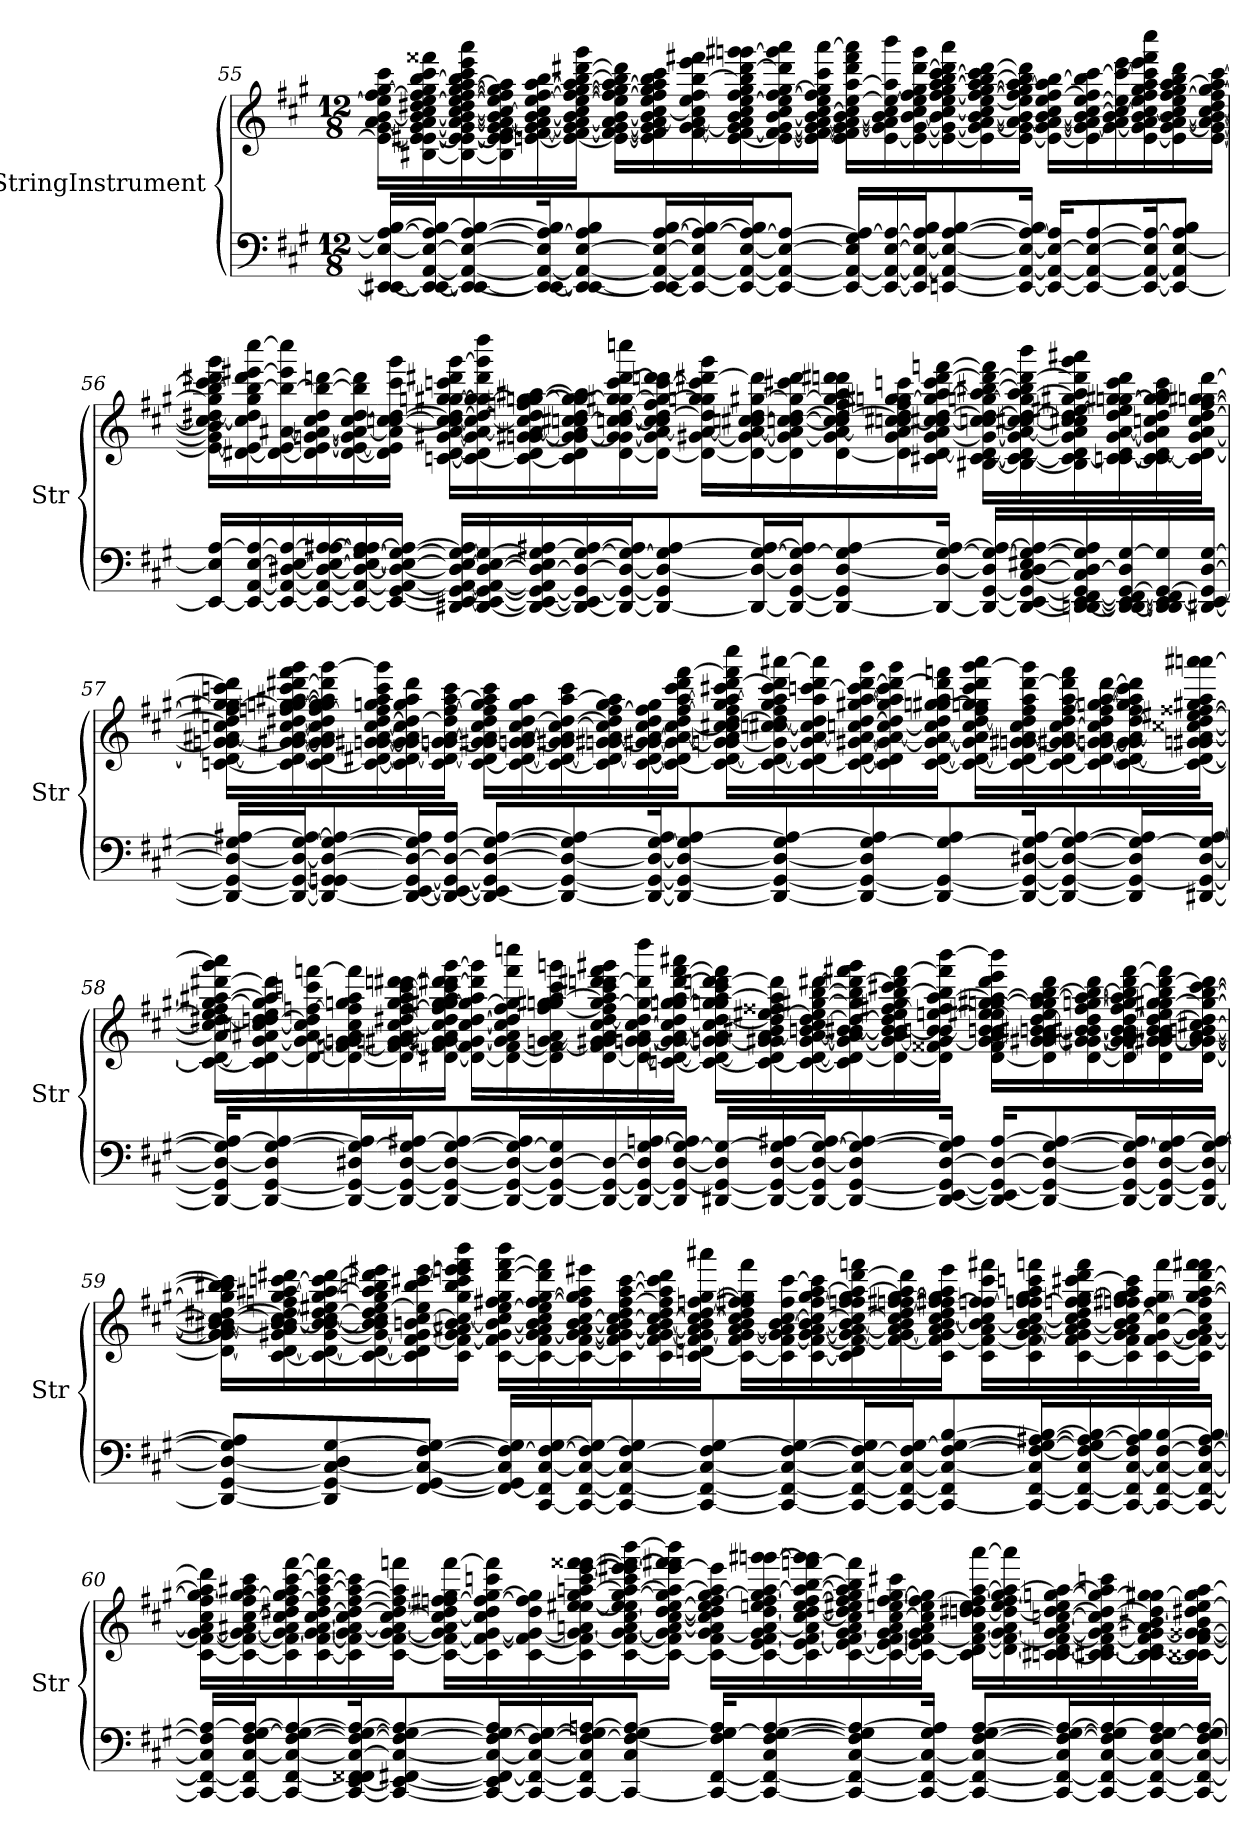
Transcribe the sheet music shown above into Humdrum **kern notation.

**kern	**kern
*part2	*part1
*staff2	*staff1
*I"StringInstrument	*I"StringInstrument
*I'Str	*I'Str
!!LO:LB:g=z
*clefF4	*clefG2
*k[f#c#g#]	*k[f#c#g#]
*M12/8	*M12/8
=55	=55
16EE/_ [16EE#X/ 16E/_ 16A/_ [16B/LL	16e\_ 16g#\ [16a\ [16b\ 16ee\] [16ff#\ [16gg#\ 16ccc#\LL
16EE/_ 16EE#/_ [16AA/ 16E/_ 16A/] 16B/_J	[16B#X\ 16e\_ [16e#X\ [16g#\ 16a\] 16b\_ 16cc#\ 16dd#X\ [16ee\ 16ff#\] 16gg#\] [16bb\ 16ccc#\ 16fff##X\
8EE/_ 8EE#/_ 8AA/_ 8E/_ [8A/ 8B/_	16B#\_ 16e\_ 16e#\_ 16g#\] [16a\ 16b\_ [16cc#\ 16dd#\ 16ee\_ [16ff#\ [16gg#\ [16aa\ 16bb\] 16ccc#\ 16eee\ 16aaa\
.	16B#\] 16e\] 16e#\] 16f#\ [16g#\ 16a\_ 16b\] 16cc#\_ 16ee\] 16ff#\] 16gg#\] 16aa\]
16EE/_ 16EE#/_ 16AA/_ 16E/] 16A/_ 16B/]K	[16en\ [16f#\ 16g#\_ 16a\] [16b\ 16cc#\] [16ee\ [16ff#\ [16aa\ 16bb\
8EE/_ 8EE#/_ 8AA/_ [8E/ 8A/] 8B/	16e\_ 16f#\_ 16g#\] [16a\ 16b\] 16cc#\ 16ee\_ 16ff#\_ [16gg#\ 16aa\] [16bb\ [16ddd#X\ 16ggg#\JJ
.	16e\_ 16f#\_ [16g#\ 16a\] [16b\ 16ee\] 16ff#\_ 16gg#\] [16aa\ 16bb\] 16ddd#\]LL
16EE/_ 16EE#/] 16AA/_ 16E/_ [16A/ [16B/L	16e\] 16f#\] 16g#\] [16a\ 16b\] [16cc#\ 16ee\ 16ff#\] 16gg#\ 16aa\] 16bb\ 16ccc#\
16EE/_ 16AA/_ 16E/] 16A/_ 16B/_	[16f#\ [16g#\ 16a\_ 16cc#\] [16ee\ 16ff#\ [16bb\ 16eee\ 16fff#X\
16EE/_ 16AA/_ [16E/ 16A/_ 16B/]J	[16e\ 16f#\_ 16g#\] 16a\] 16b\ 16cc#\ 16ee\_ 16ff#\ 16gg#\ 16bb\] [16ddd#\ 16gggn\ [16ggg#X\
8EE/_ 8AA/_ 8E/_ 8A/_J	16e\_ 16f#\_ [16g#\ [16b\ 16cc#\ 16ee\] [16ff#\ [16gg#\ 16ddd#\] 16ggg#\] 16aaa\
.	16e\] 16f#\_ 16g#\_ [16a\ 16b\] [16cc#\ 16ee\ 16ff#\] 16gg#\] 16ccc#\ [16aaa\JJ
16EE/_ 16AA/_ 16E/] 16G#/ 16A/_LL	16e\ 16f#\] 16g#\_ 16a\_ [16b\ 16cc#\] [16ee\ [16aa\ 16ddd#\ 16fff#\ 16aaa\]LL
16EE/_ 16AA/_ [16E/ 16A/_	[16e\ 16g#\] 16a\] 16b\] 16cc#\ 16ee\_ 16aa\] 16bbb\
16EE/] 16AA/_ 16E/_ 16A/] 16B/J	16e\_ [16g#\ [16b\ 16cc#\ 16ee\] 16ff#\ 16gg#\ [16ddd#\ 16ggg#\
[8EEn/ 8AA/_ 8E/_ [8A/ [8B/	16e\_ 16g#\_ 16b\] [16cc#\ 16ee\ [16ff#\ 16gg#\ [16aa\ 16bb\ [16ccc#\ 16ddd#\] 16aaa\
.	16e\] 16g#\_ [16a\ [16b\ 16cc#\] [16ee\ 16ff#\_ [16gg#\ 16aa\] [16bb\ 16ccc#\] [16ddd#\
16EE/_ 16AA/_ 16E/_ 16A/_ 16B/]Jk	[16e\ 16g#\] 16a\_ 16b\] 16ee\] 16ff#\] 16gg#\] [16aa\ 16bb\] 16ddd#\]JJ
16EE/_ 16AA/_ 16E/_ 16A/]KL	16e\_ [16g#\ 16a\_ [16b\ 16cc#\ 16ee\ [16ff#\ 16aa\] [16bb\LL
8EE/_ 8AA/_ 8E/_ [8A/	16e\] 16g#\_ 16a\] 16b\] [16cc#\ [16ee\ 16ff#\] 16bb\] [16ccc#\
.	16g#\_ 16a\ 16b\ 16cc#\_ 16ee\] 16ccc#\_ 16eee\
16EE/_ 16AA/_ 16E/] 16A/_K	[16e\ 16g#\] 16a\ 16b\ 16cc#\_ 16ee\ 16ff#\ 16gg#\ 16aa\ 16ccc#\] 16eee\ 16fff#\ 16cccc#\
8EE/_ 8AA/] [8E/ 8A/] 8B/J	16e\] [16g#\ [16a\ [16b\ 16cc#\] 16ee\ [16ff#\ 16gg#\ [16aa\ 16bb\ 16ddd#\
.	[16e\ 16g#\_ 16a\] 16b\_ [16cc#\ 16dd#\ 16ff#\] [16gg#\ 16aa\] [16ccc#\JJ
!!LO:LB:g=z
=56	=56
16EE/_ 16E/] [16A/LL	16e\_ 16g#\] 16b\] 16cc#\_ [16dd#X\ 16gg#\] [16bb\ 16ccc#\] 16ddd#X\ 16ggg#\LL
16EE/_ [16AA/ [16E/ 16A/_	[16d#X\ 16e\] 16cc#\] 16dd#\] 16gg#\ 16bb\_ 16ddd#\ [16eee#X\ [16cccc#\
16EE/_ 16AA/_ [16D#X/ 16E/_ 16A/_	16d#\_ 16e\ [16a#X\ 16bb\_ 16eee#\] 16cccc#\]
16EE/_ 16AA/_ 16D#/_ 16E/_ 16A/_ [16A#X/	16d#\] [16e\ [16gn\ 16a#\_ 16cc#\ 16dd#\ 16bb\_ [16dddn\
16EE/_ 16AA/_ 16D#/_ 16E/_ [16G#/ 16A/_ 16A#/]	[16d#\ 16e\_ 16g\] 16a#\_ [16cc#\ 16dd#\ 16bb\] 16ddd\]
16EE/_ [16GG#/ 16AA/_ 16D#/_ 16E/_ 16G#/_ 16A/_JJ	16d#\] 16e\] 16a#\] [16ccn\ 16cc#\_ [16dd#\ 16ccc#\ 16ggg#\JJ
16DD#X/ 16EE/_ 16GG#/_ 16AA/_ 16D#/] 16E/_ 16G#/_ 16A/]LL	[16cn\ [16d#\ [16g#X\ [16a#\ 16cc\] 16cc#\_ 16dd#\_ [16ggn\ [16gg#X\ 16cccn\ 16ddd#X\ [16ggg#\LL
[16DD#/ 16EE/_ 16GG#/_ 16AA/_ [16D#/ 16E/_ 16G#/_	16c\_ 16d#\] 16g#\] 16a#\_ 16cc#\_ 16dd#\_ 16gg\] 16gg#\_ 16ddd#\ 16ggg#\] 16dddd\
16DD#/_ 16EE/_ 16GG#/_ 16AA/] 16D#/_ 16E/] 16G#/] [16A#X/	16c\_ 16d#\ [16gn\ [16g#X\ 16a#\_ 16cc#\] 16dd#\] 16ffn\ [16ggn\ 16gg#\_ [16aa#X\
16DD#/_ 16EE/] 16GG#/_ 16D#/_ [16G#/ 16A#/_	16c\] 16d#\ 16g\_ 16g#\_ 16a#\] 16ccn\ [16cc#X\ 16dd#\ 16gg\_ 16gg#\] 16aa#\]
16DD#/_ 16GG#/_ 16D#/_ 16G#/_ 16A#/]J	[16d#\ 16g\] 16g#\_ [16ccn\ 16cc#\_ [16dd#\ 16gg\] [16gg#X\ 16ccc\ [16ddd#\ 16ccccn\
8DD#/_ 8GG#/] 8D#/_ 8G#/] [8A#/	16d#\_ 16g#\] [16a#\ 16cc\] 16cc#\] 16dd#\_ 16ff\ 16gg#\_ [16ccc\ 16dddn\ 16ddd#\]JJ
.	16d#\_ [16g#X\ 16a#\_ 16dd#\] 16ggn\ 16gg#\] 16ccc\] [16ddd#X\ 16ggg#\LL
16DD#/_ 16D#/_ [16G#/ 16A#/_L	16d#\_ 16g#\_ 16a#\_ 16ccn\ [16cc#X\ 16dd#\ [16gg#X\ 16ddd#\]
16DD#/_ [16GG#/ 16D#/] 16G#/_ 16A#/]J	16d#\] 16g#\_ 16a#\] [16ccn\ 16cc#\_ [16dd#\ 16gg#\_ 16ccc#X\ 16ddd#\
8DD#/_ 8GG#/] [8D#/ 8G#/] [8A#/	[16d#\ 16g#\] [16a#\ 16cc\] 16cc#\] 16dd#\_ [16ff\ 16gg#\] 16aa#\ 16dddn\ 16ddd#X\
.	16d#\] 16g#\ 16a#\] [16ccn\ 16cc#X\ 16dd#\] 16ff\] 16ggn\ [16gg#X\ 16cccn\
16DD#/_ 16D#/_ [16G#/ 16A#/_Jk	16c#X\ [16d#\ [16g#\ 16a#\ 16cc\] [16cc#X\ [16dd#\ 16gg#\] [16aa#\ 16ccc\ [16ddd#\ [16fffn\JJ
16DD#/_ [16GG#/ 16D#/] 16G#/_ 16A#/_LL	[16B#X\ [16c#\ 16d#\_ 16g#\_ [16ccn\ 16cc#\] 16dd#\_ [16ggn\ 16aa#\] [16bb#X\ 16ddd#\_ 16fff\]LL
16DD#/_ [16EE/ 16GG#/_ [16C#/ [16D#/ 16E#X/ 16G#/_ 16A#/_	16B#\_ 16c#\_ 16d#\_ 16g#\_ [16a#\ 16cc\_ 16cc#X\ 16dd#\_ 16gg\] [16aa#\ 16bb#\] 16ddd#\_ 16bbb\
[16DDn/ 16DD#/_ 16EE/_ [16FF#/ 16GG#/] 16C#/] 16D#/_ 16G#/] 16A#/]	16B#\] 16c#\_ 16d#\] 16g#\] 16a#\] 16cc\] 16cc#X\ 16dd#\] [16ee#X\ 16gg#X\ 16aa#\] 16ddd#\] 16ggg#\ 16aaa#X\
16DD/_ 16DD#/_ 16EE/_ 16FF#/_ [16GG#/ 16D#/] [16G#/	[16cn\ 16c#\_ 16d#\ [16g#\ [16a#\ 16dd#\ 16ee#\] [16ggn\ [16gg#X\ 16ccc\ 16ddd#\
16DD/] 16DD#/] 16EE/_ 16FF#/] 16GG#/_ 16G#/]	16c\_ 16c#\] [16d#\ 16g#\] 16a#\] 16ccn\ 16dd#\ 16gg\] 16gg#\] 16aa#\ 16ccc\
[16DD#X/ 16EE/] 16GG#/_ [16D#/ [16G#/JJ	16c\] 16d#\_ [16g#\ 16a#\ 16cc\ [16dd#\ [16ff\ [16ggn\ 16gg#X\ [16ddd#\JJ
!!LO:LB:g=z
=57	=57
16DD#/_ 16GG#/_ 16D#/_ 16G#/] [16A#X/LL	[16cn\ 16d#\_ [16gn\ 16g#\] [16a#X\ 16ccn\ 16dd#\] 16ff\] 16gg\] [16gg#X\ 16cccn\ 16ddd#\]LL
16DD#/_ 16GG#/_ 16D#/_ [16G#/ 16A#/_J	16c\] 16d#\_ 16g\_ [16g#X\ 16a#\_ [16cc\ [16dd#X\ 16ffn\ [16ggn\ 16gg#\_ [16aa#X\ 16ccc\ [16ddd#X\ 16fff#\ 16ggg#\
8DD#/_ 8GGn/ 8GG#/_ 8D#/_ 8G#/_ 8A#/_	[16c\ 16d#\] 16g\] 16g#\] 16a#\] 16cc\] 16dd#\] [16ff\ 16gg\] 16gg#\] 16aa#\] 16ddd#\] [16ggg#\
.	16c\_ [16d#X\ [16gn\ [16g#X\ [16a#\ [16cc\ [16dd#\ 16ff\] 16ggn\ 16aa#\ 16ccc\ 16ggg#\]
16DD#/_ [16EE/ 16GG#/_ 16D#/_ 16G#/] 16A#/]L	16c\] 16d#\_ 16g\] 16g#\_ 16a#\] 16cc\] 16dd#\_ 16gg\ 16aa#\ 16ddd#\
16DD#/_ 16EE/_ 16GG#/_ 16D#/_ [16A#/JJ	16c\ 16d#\_ [16gn\ 16g#\] [16a#\ 16dd#\] [16ff\ [16aa#\ 16ccc\JJ
8DD#/_ 8EE/] 8GG#/_ 8D#/_ [8G#/ 8A#/_L	[16c\ 16d#\] 16g\] [16g#X\ 16a#\] 16cc\ 16dd#\ 16ff\] 16gg\ 16aa#\] 16ccc\LL
.	16c\_ [16d#\ [16gn\ 16g#\] [16a#\ 16cc\ [16dd#\ 16gg\ 16aa#\
8DD#/_ 8GG#/_ 8D#/_ 8G#/] 8A#/_	16c\_ 16d#\_ 16g\] 16g#X\ 16a#\] [16cc\ 16dd#\_ [16aa#\ 16ccc\
.	16c\] 16d#\_ [16gn\ 16g#X\ [16a#\ 16cc\] 16dd#\] [16ff\ 16gg\ 16aa#\]
16DD#/_ 16GG#/_ 16D#/_ [16G#/ 16A#/]K	[16c\ 16d#\_ 16g\] [16g#X\ 16a#\_ 16cc\ 16dd#\ 16ff\] 16gg\
8DD#/_ 8GG#/_ 8D#/_ 8G#/] [8A#/	16c\_ 16d#\] 16g#\_ 16a#\_ [16cc\ 16dd#\ [16ff\ [16aa#\ 16ccc\ 16ddd#\ [16fff#\JJ
.	16c\_ [16d#\ 16gn\ 16g#\_ 16a#\] 16cc\] 16cc#X\ [16dd#\ 16ff\] 16gg\ 16aa#\_ 16ccc#X\ [16ddd#\ 16fff#\] 16cccc#\LL
8DD#/_ 8GG#/_ 8D#/_ 8G#/ 8A#/_	16c\_ 16d#\_ 16g#\_ 16ccn\ [16cc#X\ 16dd#\_ 16ff\ 16gg\ 16aa#\] 16ccc#\ 16ddd#\] [16aaa#X\
.	16c\_ 16d#\] 16g#\] [16a#\ 16cc#\] 16dd#\] 16aa#\ [16cccn\ 16ddd#\ 16aaa#\]
8DD#/_ 8GG#/_ 8D#/] [8G#/ 8A#/]	16c\_ [16d#\ [16g#X\ 16a#\_ 16ccn\ [16dd#\ [16gg#X\ [16aa#\ 16ccc\] [16ddd#\ 16ggg#\
.	16c\] 16d#\] 16g#\_ 16a#\_ [16cc\ 16dd#\] 16gg#\] 16aa#\] 16ccc\ 16ddd#\_ 16ggg#\
8DD#/_ 8GG#/_ 8G#/_ 8A#/	[16c\ [16d#\ 16g#\_ 16a#\_ 16cc\] 16dd#\ 16ggn\ [16gg#X\ 16aa#\ 16ddd#\] 16fffn\JJ
.	16c\_ 16d#\_ 16g#\] 16a#\] 16cc\ [16dd#\ 16ff\ 16ggn\ 16gg#\] 16ccc\ 16ddd#\ [16ggg#\ 16aaa#\LL
16DD#/_ 16GG#/_ [16D#X/ 16G#/] [16A#/K	16c\_ 16d#\] [16gn\ 16g#X\ [16a#\ 16cc\ 16dd#\] 16ff\ 16aa#\ [16ddd#\ 16ggg#\]
8DD#/_ 8GG#/_ 8D#/_ [8G#/ 8A#/_	16c\_ 16d#\ 16g\] [16g#X\ 16a#\_ [16cc\ 16dd#\ [16ff\ 16aa#\ 16ddd#\] 16fff\
.	16c\] [16d#\ [16gn\ 16g#\_ 16a#\] 16cc\] 16dd#\ 16ff\] [16ggn\ [16aa#\ [16ddd#\
16DD#/] 16GG#/_ 16D#/] 16G#/_ 16A#/]L	[16c\ 16d#\_ 16g\] 16g#\] [16a#\ [16dd#\ 16ff\ 16gg\] 16aa#\] 16ccc\ 16ddd#\]
[16DD#X/ 16GG#/_ [16D#/ 16G#/_ [16A#/JJ	16c\_ 16d#\_ 16gn\ 16g#X\ 16a#\_ [16cc##X\ 16dd#\] [16ee#X\ [16ff##X\ 16gg#X\ 16aa#\ 16aaan\ [16aaa#X\JJ
!!LO:LB:g=z
=58	=58
16DD#/_ 16GG#/] 16D#/_ 16G#/] 16A#/_KL	16c\_ 16d#\_ 16a#\] 16cc##\] [16dd#X\ 16ee#\_ 16ff##\] [16gg#\ [16aa#X\ [16ddd#X\ 16ggg#\ 16aaa#\]LL
8DD#/_ [8GG#/ 8D#/] [8G#/ 8A#/_	16c\] 16d#\_ [16g#\ 16a#X\ [16ccn\ 16ddn\ 16dd#\_ 16ee#\] 16gg#\] 16aa#\] 16ddd#\]
.	16d#\_ 16g#\_ [16a#\ 16cc\] 16dd#\] [16ffn\ 16cccn\ [16fffn\
16DD#/_ 16GG#/_ 16D#X/ 16G#/_ 16A#/]L	16d#\_ [16fn\ 16gn\ 16g#\] 16a#\] 16cc\ 16ff\] 16ggn\ 16aa#\ 16fff\]
16DD#/_ 16GG#/_ [16D#/ 16G#/] [16A#X/J	16d#\] 16f\_ [16gn\ 16g#X\ [16a#\ [16cc\ [16dd#X\ [16ff\ 16gg\ 16aa#\ [16ccc\ [16dddn\ 16ddd#X\
8DD#/_ 8GG#/_ 8D#/_ [8G#/ 8A#/_	[16d#X\ 16f\] 16g\] [16g#X\ 16a#\] 16cc\] 16dd#\] 16ff\] 16gg\ [16gg#X\ 16aa#\ 16ccc\] 16ddd\] [16ddd#X\ [16ggg#\JJ
.	16d#\_ 16f\ 16g#\_ [16cc\ [16dd#\ 16gg#\_ 16aa#\ 16ddd#\] 16ggg#\]LL
16DD#/_ 16GG#/_ 16D#/_ 16G#/_ 16A#/]L	16d#\_ [16f\ 16g#\] 16a#\ 16cc\] 16dd#\] 16ff\ 16gg#\] 16fff\ 16ccccn\
16DD#/_ 16GG#/_ 16D#/_ 16G#/]	16d#\] 16f\_ [16gn\ [16a#\ [16ff\ 16ggn\ 16gg#X\ [16aa#\ 16ccc\ 16gggn\
16DD#/_ 16GG#/_ 16D#/_	[16d#\ 16f\] 16g\] [16g#X\ 16a#\] 16cc\ [16dd#\ 16ff\] [16gg#\ 16aa#\] 16ccc\ 16dddn\ [16ddd#X\ 16fff\ 16ggg#X\
16DD#/_ 16GG#/_ 16D#/] [16G#/ [16An/	16d#\_ [16gn\ 16g#\_ 16a#\ [16cc\ 16dd#\] 16gg#\_ 16ddd#\] 16dddd\
16DD#/] 16GG#/_ [16D#/ 16G#/_ 16A/]JJ	[16cn\ 16d#\_ 16g\] 16g#\_ [16a#\ 16cc\_ 16dd#\ 16ggn\ 16gg#\_ 16aa#\ [16ddd#\ [16fff\ 16aaa#X\JJ
[16DD#X/ 16GG#/_ 16D#/] 16G#/_LL	16c\_ 16d#\_ [16gn\ 16g#\] 16a#\] 16cc\] [16dd#\ 16ggn\ 16gg#\] [16aa#\ 16ccc\ [16dddn\ 16ddd#\] 16fff\]LL
16DD#/_ 16GG#/_ [16D#/ 16G#/] [16A#X/	16c\_ 16d#\] 16g\] 16g#X\ [16a#\ 16b#X\ 16dd#\] [16ee#X\ 16ff##X\ 16aa#\] 16ddd\]
16DD#/_ 16GG#/] 16D#/_ [16G#/ 16A#/_J	16c\_ [16d#\ [16g#\ 16a#\_ [16bn\ 16cc\ [16dd#\ 16ee#\] [16gg#X\ [16bb\ [16ddd#X\
8DD#/_ [8GG#/ 8D#/] 8G#/_ 8A#/_	16c\] 16d#\_ 16g#\_ 16a#\] 16b\_ [16b#X\ 16dd#\_ 16gg#\] 16bb\] 16ddd#\_ 16fff#X\ 16ggg#\
.	16d#\_ 16g#\_ 16a#\ 16b\] 16b#\_ 16dd#\] 16ee#\ [16ff#X\ 16gg#\ [16bb\ 16ccc#X\ 16ddd#\] [16fff#\
16DD#/_ [16EE/ 16GG#/_ [16D#/ 16G#/] 16A#/]Jk	16d#\] 16f##X\ 16g#\_ 16bn\ 16b#\_ [16een\ 16ff#\] [16aa#\ 16bb\] 16fff#\] [16bbb\JJ
16DD#/_ 16EE/] 16GG#/_ 16D#/_ [16A#/KL	[16d#\ 16f##\ 16g#\] [16a#\ 16bn\ 16b#\] 16ee\] [16ee#X\ [16ggn\ [16gg#X\ 16aa#\_ 16ddd#\ 16eee\ 16bbb\]LL
8DD#/_ 8GG#/_ 8D#/_ [8G#/ 8A#/_	16d#\] [16gn\ 16g#X\ 16a#\] [16bn\ 16b#X\ [16dd#\ 16ee#\] 16gg\] 16gg#\] 16aa#\_ [16bb\ 16ddd#\
.	[16d#\ 16g\_ [16g#X\ 16b\_ [16b#X\ 16dd#\] [16ff#\ [16ggn\ 16aa#\_ 16bb\_ 16ddd#\
16DD#/_ 16GG#/_ 16D#/] 16G#/_ 16A#/]L	16d#\] 16g\] 16g#\] 16a#\ 16b\_ 16b#\_ [16dd#\ 16ff#\] 16gg\] 16aa#\] 16bb\_ 16ddd#\ [16fff#\
16DD#/_ 16GG#/_ [16D#/ 16G#/] [16A#/	16d#\ [16gn\ [16g#X\ 16a#\ 16b\] 16b#\] 16dd#\_ 16ee#\ 16gg\ [16gg#X\ 16bb\] [16ddd#\ 16fff#\]
16DD#/_ 16GG#/] 16D#/_ [16G#/ 16A#/_JJ	[16d#\ 16g\_ 16g#\_ [16a#\ [16bn\ [16cc#X\ 16dd#\] 16gg#\_ [16bb\ [16ccc#\ 16ddd#\]JJ
!!LO:LB:g=z
=59	=59
8DD#/_ [8GG#/ 8D#/_ 8G#/] 8A#/]L	16d#\_ 16g\] 16g#\] 16a#\_ 16b\_ [16b#X\ 16cc#\_ [16dd#X\ 16gg#\] 16bb\] 16bb#X\ 16ccc#\]LL
.	[16c#\ 16d#\_ 16g#X\ 16a#\] 16b\_ 16b#\_ 16cc#\_ 16dd#\] 16ffn\ 16gg#\ [16aa#X\ [16cccn\ 16ddd#X\
8DD#/] 8GG#/_ [8C#/ 8D#/] [8G#/	16c#\_ 16d#\_ [16g#\ 16b\_ 16b#\_ 16cc#\_ [16dd#\ 16ee#X\ [16gg#\ 16aa#\_ 16ccc\] [16ddd#\
.	16c#\_ 16d#\_ 16g#\_ 16b\] 16b#\] 16cc#\] 16dd#\] [16ee#\ 16gg#\] 16aa#\] 16bbn\ 16ddd#\] 16eee#X\
[8FF#/ 8GG#/_ 8C#/_ [8F#/ 8G#/_J	16c#\] 16d#\] [16f#\ 16g#\] [16bn\ [16cc#\ 16ee#\] 16bb\ [16ccc#X\ [16eee#\
.	16c#\ 16f#\_ 16g#\ 16a#X\ 16b\_ 16cc#\_ 16gg#\ 16bb\ 16ccc#\] 16eeen\ 16eee#\] 16fff#\ 16bbb\JJ
16FF#/_ 16GG#/] 16C#/] 16F#/_ 16G#/]LL	[16c#\ 16f#\] [16g#\ 16b\_ 16cc#\] [16ee#\ 16ff#X\ 16gg#\ [16ddd#\ [16fff#\ 16bbb\LL
[16CC#/ 16FF#/] [16C#/ 16F#/_ [16G#/	16c#\_ 16f#\ 16g#\_ 16a#\ 16b\] 16cc#\ 16ee#\] [16ff#\ [16gg#\ 16ddd#\] 16fff#\]
16CC#/_ [16FF#/ 16C#/_ 16F#/] 16G#/_J	16c#\_ [16f#\ 16g#\_ 16a#\ [16b\ [16cc#\ 16ff#\] 16gg#\] 16aa#\ 16eee#X\
8CC#/_ 8FF#/_ 8C#/_ [8F#/ 8G#/]	16c#\] 16f#\_ 16g#\] [16a#\ 16b\] 16cc#\_ 16dd#\ [16ff#\ [16aa#\ [16ccc#\
.	16c#\ 16f#\_ [16g#\ 16a#\_ [16b\ 16cc#\_ 16dd#\ 16ff#\] 16aa#\] 16ccc#\] 16ddd#\
8CC#/_ 8FF#/_ 8C#/_ 8F#/] [8G#/	[16c#\ 16dn\ 16f#\] 16g#\_ 16a#\] 16b\] 16cc#\_ [16dd#\ [16ffn\ [16gg#\ 16aaa#X\JJ
.	16c#\_ 16f#\ 16g#\_ [16a#\ 16b\ 16cc#\] 16dd#\] 16ff\] 16ff#X\ 16gg#\] 16fff#\LL
8CC#/_ 8FF#/_ 8C#/_ [8F#/ 8G#/_	16c#\] [16f#\ 16g#\] 16a#\] [16b\ [16cc#\ 16ff#\ [16ccc#\
.	[16c#\ 16f#\_ [16g#\ [16a#\ 16b\_ 16cc#\_ [16ff#\ 16gg#\ [16aa#\ 16ccc#\]
16CC#/_ 16FF#/_ 16C#/_ 16F#/_ 16G#/]L	16c#\] 16d\ 16f#\_ 16g#\_ 16a#\_ 16b\_ 16cc#\_ 16ffn\ 16ff#\] 16gg#\ 16aa#\_ [16ddd#\ 16fffn\
16CC#/_ 16FF#/_ 16C#/_ 16F#/] [16G#/J	16f#\_ 16g#\_ 16a#\] 16b\] 16cc#\] [16dd#\ [16ffn\ 16ff#X\ [16gg#\ 16aa#\] 16ddd#\]
8CC#/_ 8FF#/] 8C#/_ [8F#/ 8G#/_ [8B/	16c#\ 16f#\_ 16g#\] 16a#\ [16b\ [16cc#\ 16dd#\] 16ff\] [16ff#X\ 16gg#\] 16aa#\ 16eee#\JJ
.	16c#\ 16f#\_ 16a#\ 16b\_ 16cc#\] 16ffn\ 16ff#\_ 16ccc#\ 16fff#X\LL
16CC#/_ [16FF#/ 16C#/] 16F#/_ 16G#/_ [16A#X/ 16B/_L	16c#\ 16f#\] [16g#\ [16a#\ 16b\_ [16cc#\ 16ffn\ 16ff#\_ 16gg#\ 16aa#\ 16cccn\ 16fffn\
16CC#/_ 16FF#/_ 16C#/ 16F#/_ 16G#/] 16A#/_ 16B/_	[16c#\ 16f#\ 16g#\_ 16a#\] 16b\_ 16cc#\] 16dd#\ 16ffn\ 16ff#\] [16gg#\ [16ccc#X\ 16ddd#\ 16fff\
16CC#/_ 16FF#/] [16C#/ 16F#/] 16A#/] 16B/]	16c#\] 16f#\ 16g#\] 16a#\ 16b\] [16cc#\ 16ffn\ 16ff#X\ 16gg#\] 16aa#\ 16ccc#\]
16CC#/_ [16FF#/ 16C#/_ [16F#/ [16B/	[16c#\ [16f#\ [16g#\ 16cc#\_ [16ff#\ 16gg#\ 16fff\
16CC#/_ 16FF#/_ 16C#/_ 16F#/_ [16A#/ 16B/]JJ	16c#\] 16f#\_ 16g#\] [16a#\ 16cc#\] 16ff#\] [16gg#\ [16aa#\ [16ddd#\ 16fff\ 16fff#X\JJ
!!LO:PB:g=z
=60	=60
16CC#/_ 16FF#/_ 16C#/] 16F#/] 16A#/_LL	[16c#\ 16f#\_ [16g#\ 16a#\] 16cc#\ [16ff#\ 16gg#\] 16aa#\] 16ddd#\]LL
16CC#/_ 16FF#/] [16C#/ 16F#/ [16G#/ 16A#/_J	16c#\_ 16f#\_ 16g#\_ [16a#X\ [16cc#\ 16ff#\] [16gg#\ 16aa#X\ 16ccc#\
8CC#/_ [8FF#/ 8C#/_ [8F#/ 8G#/_ 8A#/_	16c#\] 16f#\] 16g#\_ 16a#\] 16cc#\] 16dd#X\ [16ff#\ 16gg#\] 16aa#\ [16ccc#\ [16fff#\
.	[16c#\ [16f#\ 16g#\_ [16a#\ [16cc#\ [16dd#\ 16ff#\] [16aa#\ 16ccc#\_ 16fff#\]
16CC#/_ [16EE/ 16FF#/] 16FF##X/ 16C#/_ 16F#/_ 16G#/_ 16A#/_K	16c#\] 16f#\_ 16g#\] 16a#\_ 16cc#\] 16dd#\_ [16ff#\ 16aa#\_ 16ccc#\]
8CC#/_ 8EE/_ [8FF#X/ 8C#/_ 8F#/_ 8G#/] 8A#/_	[16c#\ 16f#\_ [16g#\ 16a#\_ [16cc#\ 16dd#\_ 16ff#\] 16aa#\] 16fffn\JJ
.	16c#\_ 16f#\_ 16g#\] 16a#\] 16cc#\_ 16dd#\] 16ffn\ [16ff#X\ 16gg#\ [16fff\LL
16CC#/_ 16EE/] 16FF#/_ 16C#/_ 16F#/_ [16G#/ 16A#/]L	16c#\] 16f#\_ [16g#\ 16cc#\] 16dd#\ 16ff#\_ [16gg#\ 16cccn\ 16fff\]
16CC#/_ 16FF#/_ 16C#/_ 16F#/_ 16G#/_	[16c#\ 16f#\_ 16g#\_ 16dd#\ 16ff#\] 16gg#\]
16CC#/_ 16FF#/] 16C#/] 16F#/_ 16G#/] [16An/J	16c#\] 16f#\_ 16g#\] [16an\ [16ee\ [16ee#X\ 16gg#\ [16aan\ [16ccc\ [16eee\ 16fff\ [16fff##X\
8CC#/_ 8C#/ 8F#/_ 8G#/ 8A/_J	[16c#\ 16f#\_ [16g#\ 16a\_ 16cc#\ 16ee\_ 16ee#\] [16gg#\ 16aa\_ 16ccc\] 16eee\] [16eee#X\ 16fff##\_ [16bbb\
.	16c#\_ 16f#\] 16g#\] 16a\_ [16cc#\ [16dd#\ 16ee\_ 16gg#\] 16aa\_ 16eee#\_ 16fff#X\ 16fff##\] 16bbb\]JJ
16CC#/_ [16FF#/ 16F#/] [16G#/ 16A/]KL	16c#\_ 16f#\ [16g#\ 16a\] 16cc#\] 16dd#\] 16ee\] [16ff#\ [16gg#\ 16aa\] 16eee#\]LL
8CC#/_ 8FF#/_ 8C#/ [8F#/ 8G#/_ [8A/	16c#\_ 16e\ [16f#\ 16g#\] [16a\ [16dd#\ 16een\ 16ff#\_ 16gg#\] [16aa\ [16gggn\ [16ggg#X\
.	16c#\] [16e\ 16f#\_ 16a\_ [16cc#\ 16dd#\_ 16ee\ 16ff#\_ 16aa\_ [16bb\ [16fffn\ 16ggg\] 16ggg#\]
8CC#/_ 8FF#/_ [8C#/ 8F#/] 8G#/] 8A/_	[16c#\ 16e\_ 16f#\] 16g#\ 16a\_ 16cc#\] 16dd#\] 16ee#X\ 16ff#\] 16gg#\ 16aa\] 16bb\] 16fff\]
.	16c#\_ 16e\_ [16f#\ [16g#\ 16a\_ [16cc#\ [16een\ [16ff#\ [16gg#\ 16ccc#X\
16CC#/_ 16FF#/_ 16C#/_ 16G#/ 16A/]Jk	16c#\_ 16e\] 16f#\_ 16g#\] 16a\] 16cc#\] 16ee\] 16ff#\_ 16gg#\]JJ
8CC#/_ 8FF#/_ 8C#/_ [8F#/ [8G#/ [8A/L	16c#\] [16d\ 16f#\_ [16a\ [16ddn\ 16dd#X\ 16ee\ 16ff#\_ [16aa\ [16aaa\LL
.	16d\_ 16f#\_ 16g#\ 16a\_ 16dd\_ [16ee\ 16ff#\] 16gg#\ 16aa\_ 16aaa\]
16CC#/_ 16FF#/_ 16C#/] 16F#/_ 16G#/_ 16A/_L	[16cn\ 16c#X\ 16d\_ 16f#\_ [16g#\ 16a\_ [16ccn\ 16dd\_ 16ee\] [16ggn\ 16aa\_
16CC#/_ 16FF#/_ [16C#/ 16F#/] 16G#/] 16A/_	16c\_ [16c#X\ 16d\_ 16f#\_ 16g#\] 16a\_ 16cc\] 16dd\_ 16gg\_ 16aa\] 16cccn\
16CC#/_ 16FF#/_ 16C#/_ 16F#/ [16G#/ 16A/]	16c\_ 16c#\_ 16d\] 16f#\] [16g#\ 16a\] [16b#X\ 16dd\] 16gg\] [16gg#X\
16CC#/_ 16FF#/_ 16C#/_ [16F#/ 16G#/_ [16A/JJ	16c\] 16c#\_ [16c##X\ [16f#\ 16g#\_ [16g##X\ 16b#\] 16dd#X\ [16ee\ 16gg#\] [16aa\JJ
=	=
*-	*-
